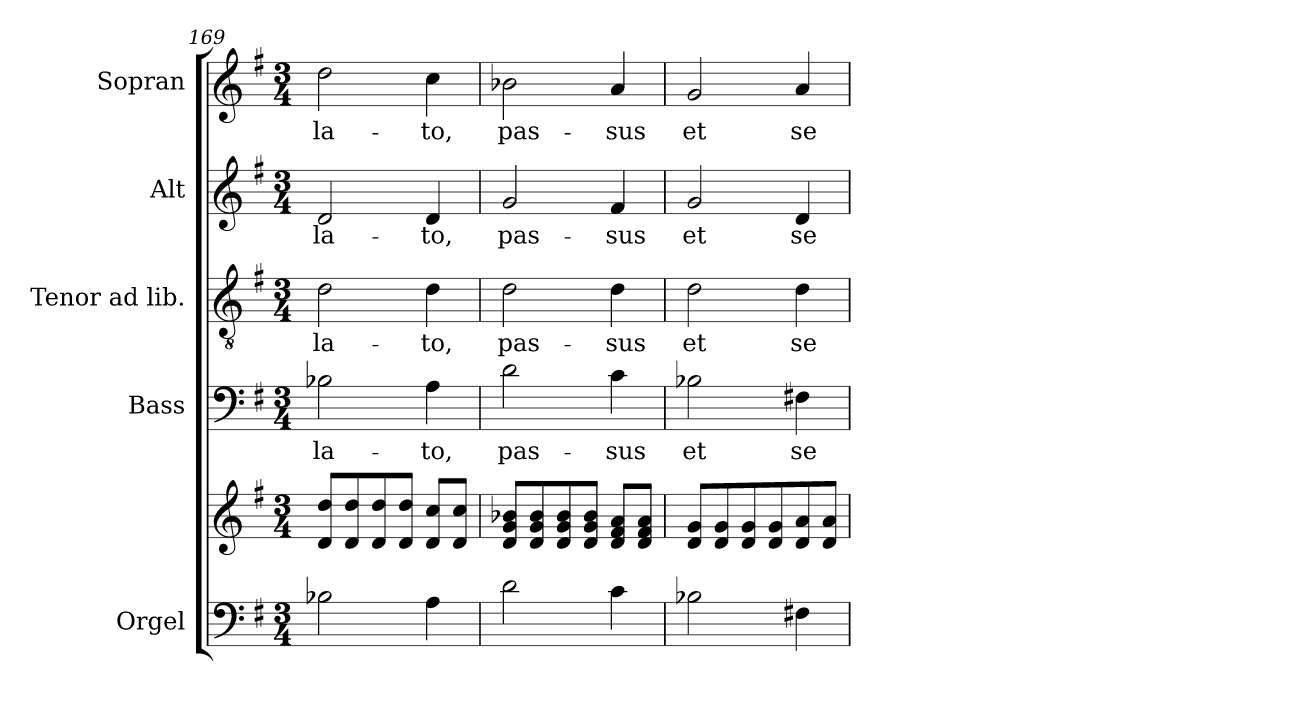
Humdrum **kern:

**kern	**kern	**kern	**text	**kern	**text	**kern	**text	**kern	**text
*part5	*part5	*part4	*part4	*part3	*part3	*part2	*part2	*part1	*part1
*staff6	*staff5	*staff4	*staff4	*staff3	*staff3	*staff2	*staff2	*staff1	*staff1
*I"Orgel	*	*I"Bass	*	*I"Tenor ad lib.	*	*I"Alt	*	*I"Sopran	*
*I'Org.	*	*I'B.	*	*I'T.	*	*I'A.	*	*I'S.	*
*clefF4	*clefG2	*clefF4	*	*clefGv2	*	*clefG2	*	*clefG2	*
*k[f#]	*k[f#]	*k[f#]	*	*k[f#]	*	*k[f#]	*	*k[f#]	*
*G:	*G:	*G:	*	*G:	*	*G:	*	*G:	*
*M3/4	*M3/4	*M3/4	*	*M3/4	*	*M3/4	*	*M3/4	*
=169	=169	=169	=169	=169	=169	=169	=169	=169	=169
!	!	!	!LO:LY:b	!	!LO:LY:b	!	!LO:LY:b	!	!LO:LY:b
2B-X\	8d/ 8dd/L	2B-X\	-la-	2d\	-la-	2d/	-la-	2dd\	-la-
.	8d/ 8dd/	.	.	.	.	.	.	.	.
.	8d/ 8dd/	.	.	.	.	.	.	.	.
.	8d/ 8dd/J	.	.	.	.	.	.	.	.
!	!	!	!LO:LY:b	!	!LO:LY:b	!	!LO:LY:b	!	!LO:LY:b
4A\	8d/ 8cc/L	4A\	-to,	4d\	-to,	4d/	-to,	4cc\	-to,
.	8d/ 8cc/J	.	.	.	.	.	.	.	.
=170	=170	=170	=170	=170	=170	=170	=170	=170	=170
!	!	!	!LO:LY:b	!	!LO:LY:b	!	!LO:LY:b	!	!LO:LY:b
2d\	8d/ 8g/ 8b-X/L	2d\	pas-	2d\	pas-	2g/	pas-	2b-X\	pas-
.	8d/ 8g/ 8b-/	.	.	.	.	.	.	.	.
.	8d/ 8g/ 8b-/	.	.	.	.	.	.	.	.
.	8d/ 8g/ 8b-/J	.	.	.	.	.	.	.	.
!	!	!	!LO:LY:b	!	!LO:LY:b	!	!LO:LY:b	!	!LO:LY:b
4c\	8d/ 8f#/ 8a/L	4c\	-sus	4d\	-sus	4f#/	-sus	4a/	-sus
.	8d/ 8f#/ 8a/J	.	.	.	.	.	.	.	.
=171	=171	=171	=171	=171	=171	=171	=171	=171	=171
!	!	!	!LO:LY:b	!	!LO:LY:b	!	!LO:LY:b	!	!LO:LY:b
2B-X\	8d/ 8g/L	2B-X\	et	2d\	et	2g/	et	2g/	et
.	8d/ 8g/	.	.	.	.	.	.	.	.
.	8d/ 8g/	.	.	.	.	.	.	.	.
.	8d/ 8g/	.	.	.	.	.	.	.	.
!	!	!	!LO:LY:b	!	!LO:LY:b	!	!LO:LY:b	!	!LO:LY:b
4F#X\	8d/ 8a/	4F#X\	se-	4d\	se-	4d/	se-	4a/	se-
.	8d/ 8a/J	.	.	.	.	.	.	.	.
=	=	=	=	=	=	=	=	=	=
*-	*-	*-	*-	*-	*-	*-	*-	*-	*-
